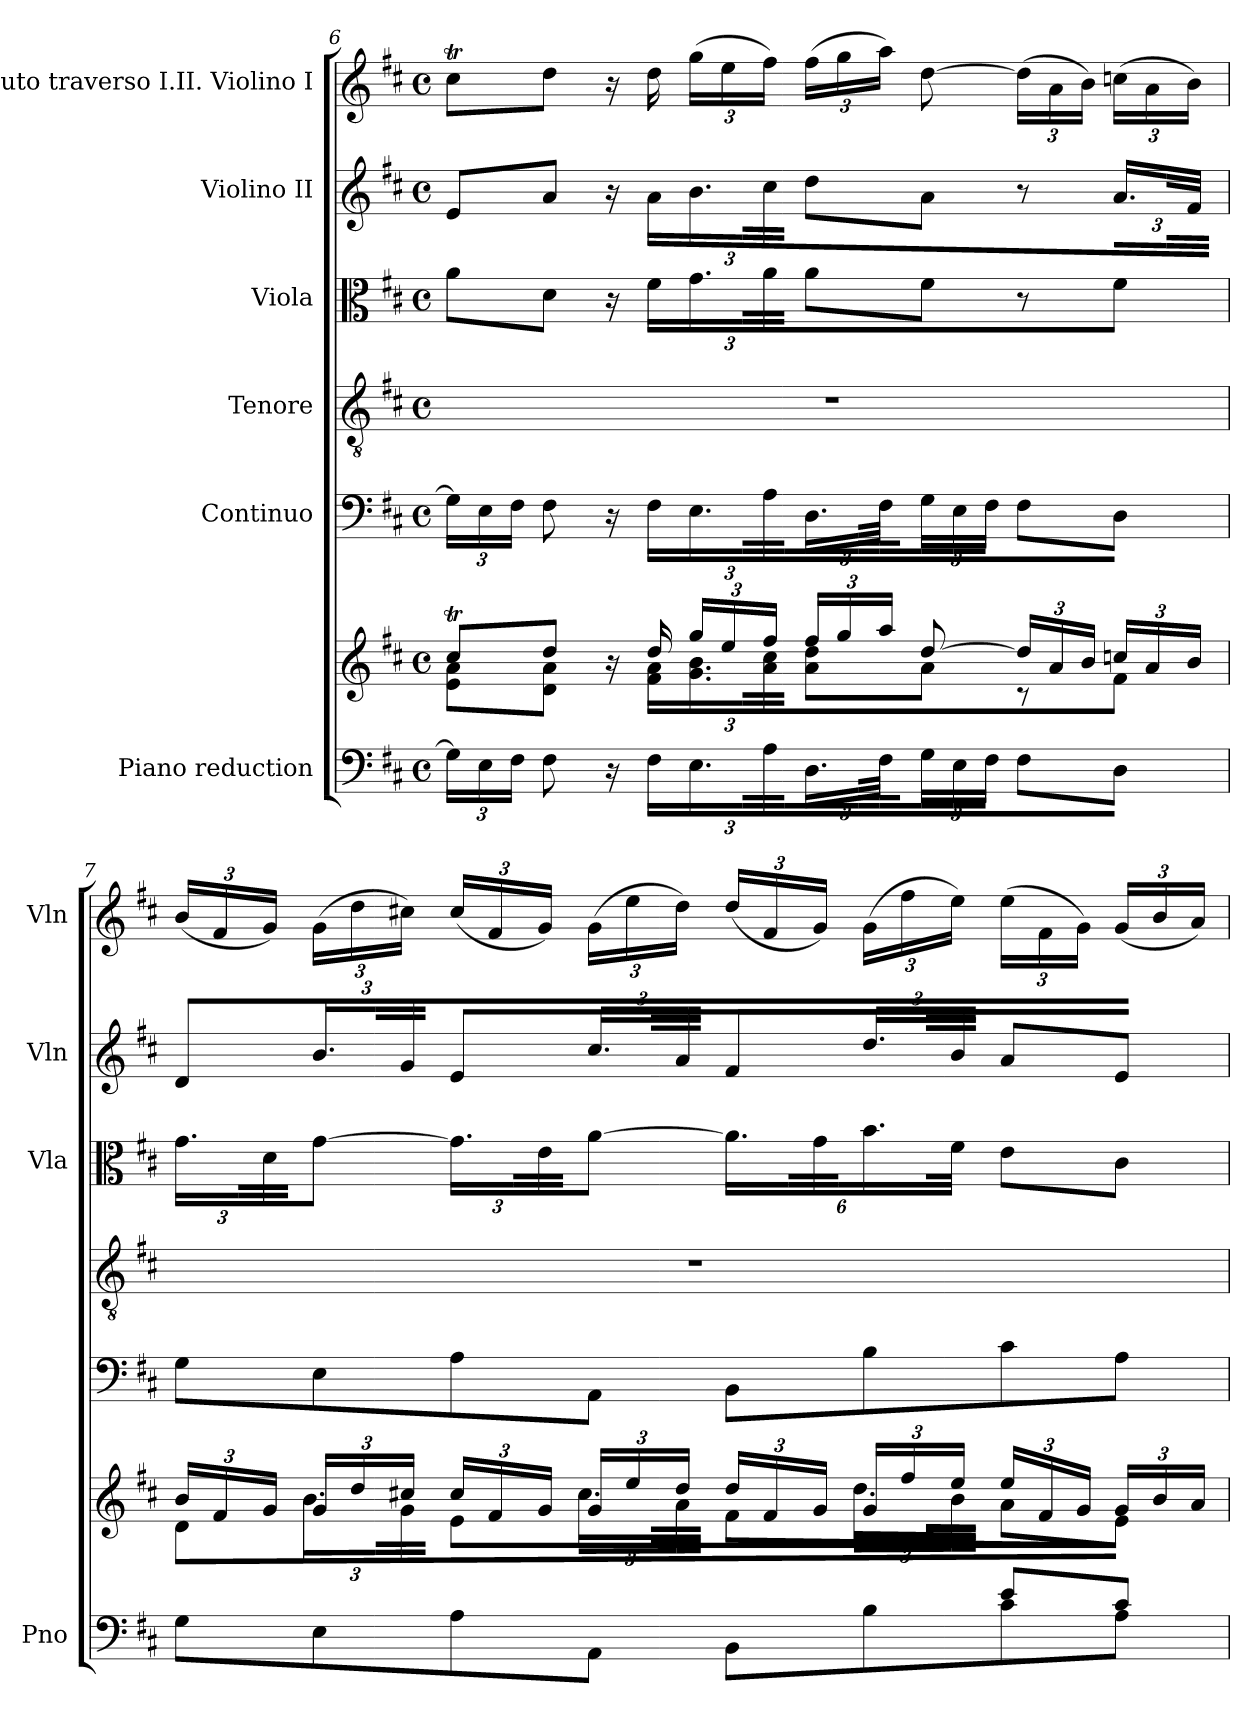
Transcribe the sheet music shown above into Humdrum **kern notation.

**kern	**kern	**kern	**kern	**kern	**kern	**kern
*part6	*part6	*part5	*part4	*part3	*part2	*part1
*staff7	*staff6	*staff5	*staff4	*staff3	*staff2	*staff1
*I"Piano reduction	*	*I"Continuo	*I"Tenore	*I"Viola	*I"Violino II	*I"Flauto traverso I.II. Violino I
*I'Pno	*	*	*	*I'Vla	*I'Vln	*I'Vln
*clefF4	*clefG2	*clefF4	*clefGv2	*clefC3	*clefG2	*clefG2
*k[f#c#]	*k[f#c#]	*k[f#c#]	*k[f#c#]	*k[f#c#]	*k[f#c#]	*k[f#c#]
*M4/4	*M4/4	*M4/4	*M4/4	*M4/4	*M4/4	*M4/4
*met(c)	*met(c)	*met(c)	*met(c)	*met(c)	*met(c)	*met(c)
*Xbrackettup	*	*Xbrackettup	*	*	*	*
=6	=6	=6	=6	=6	=6	=6
*	*^	*	*	*	*	*
24G\LL]	8cc#t/L	8e\ 8a\L	24G\LL]	1r	8a\L	8e/L	8cc#t\L
24E\	.	.	24E\	.	.	.	.
24F#\JJ	.	.	24F#\JJ	.	.	.	.
8F#\	8dd/J	8d\ 8a\J	8F#\	.	8d\J	8a/J	8dd\J
16r	16r	16ryy	16r	.	16r	16r	16r
16F#\LL	16dd/	16f#\ 16a\LL	16F#\LL	.	16f#\LL	16a\LL	16dd\
*	*Xbrackettup	*	*	*	*Xbrackettup	*Xbrackettup	*Xbrackettup
24.E\	24gg/LL	24.g\ 24.b\	24.E\	.	24.g\	24.b\	(>24gg\LL
.	24ee/	.	.	.	.	.	24ee\
48rbyy	.	48rcccyy	48reyy	.	48rffyy	48raayy	.
48A\JJk	24ff#/JJ	48a\ 48cc#\JJk	48A\JJk	.	48a\JJk	48cc#\JJk	24ff#\JJ)
48ryy	.	48ryy	48ryy	.	48ryy	48ryy	.
24.D\LL	24ff#/LL	8a\ 8dd\L	24.D\LL	.	8a\L	8dd\L	(>24ff#\LL
.	24gg/	.	.	.	.	.	24gg\
48rbyy	.	.	48reyy	.	.	.	.
48F#\JJk	24aa/JJ	.	48F#\JJk	.	.	.	24aa\JJ)
48ryy	.	.	48ryy	.	.	.	.
24G\LL	[8dd/	8a\J	24G\LL	.	8f#\J	8a\J	[8dd\
24E\	.	.	24E\	.	.	.	.
24F#\JJ	.	.	24F#\JJ	.	.	.	.
8F#\L	24dd/LL]	8r	8F#\L	.	8r	8r	(>24dd\LL]
.	24a/	.	.	.	.	.	24a\
.	24b/JJ	.	.	.	.	.	24b\JJ)
8D\J	24ccn/LL	8f#\	8D\J	.	8f#\	24.a/LL	(>24ccn\LL
.	24a/	.	.	.	.	.	24a\
.	.	.	.	.	.	48rFyy	.
.	24b/JJ	.	.	.	.	48f#/JJk	24b\JJ)
.	.	.	.	.	.	48ryy	.
!!LO:LB:g=z
=7	=7	=7	=7	=7	=7	=7	=7
*^	*	*	*	*	*	*	*
2ryy	8G\L	24b/LL	8d\L	8G\L	1r	24.g\LL	8d/L	(<24b/LL
.	.	24f#/	.	.	.	.	.	24f#/
.	.	.	.	.	.	48rbyy	.	.
.	.	24g/JJ	.	.	.	48d\JK	.	24g/JJ)
.	.	.	.	.	.	48rgyy	.	.
.	8E\	24g/LL	24.b\L	8E\	.	[8g\J	24.b/L	(>24g\LL
.	.	24dd/	.	.	.	.	.	24dd\
.	.	.	48rgggyy	.	.	.	48ryy	.
.	.	24cc#X/JJ	48g\JJk	.	.	.	48g/JJk	24cc#X\JJ)
.	.	.	48ryy	.	.	.	48ryy	.
.	8A\	24cc#/LL	8e\L	8A\	.	24.g\LL]	8e/L	(<24cc#/LL
.	.	24f#/	.	.	.	.	.	24f#/
.	.	.	.	.	.	48rbyy	.	.
.	.	24g/JJ	.	.	.	48e\JK	.	24g/JJ)
.	.	.	.	.	.	48rgyy	.	.
.	8AA\J	24g/LL	24.cc#\L	8AA\J	.	[8a\J	24.cc#/L	(>24g\LL
.	.	24ee/	.	.	.	.	.	24ee\
.	.	.	48raayy	.	.	.	48ryy	.
.	.	24dd/JJ	48a\JJk	.	.	.	48a/JJk	24dd\JJ)
.	.	.	48ryy	.	.	.	48ryy	.
4ryy	8BB\L	24dd/LL	8f#\L	8BB\L	.	24.a\LL]	8f#/L	(<24dd/LL
.	.	24f#/	.	.	.	.	.	24f#/
.	.	.	.	.	.	48rddyy	.	.
.	.	24g/JJ	.	.	.	48g\K	.	24g/JJ)
.	.	.	.	.	.	48raayy	.	.
.	8B\	24g/LL	24.dd\L	8B\	.	24.b\	24.dd/L	(>24g\LL
.	.	24ff#/	.	.	.	.	.	24ff#\
.	.	.	48rcccyy	.	.	48rffyy	48ryy	.
.	.	24ee/JJ	48b\JJk	.	.	48f#\JJk	48b/JJk	24ee\JJ)
.	.	.	48ryy	.	.	48ryy	48ryy	.
8e/L	8c#\	24ee/LL	8a\L	8c#\	.	8e\L	8a/L	(>24ee\LL
.	.	24f#/	.	.	.	.	.	24f#\
.	.	24g/JJ	.	.	.	.	.	24g\JJ)
8c#/J	8A\J	24g/LL	8e\J	8A\J	.	8c#\J	8e/J	(<24g/LL
.	.	24b/	.	.	.	.	.	24b/
.	.	24a/JJ	.	.	.	.	.	24a/JJ)
*v	*v	*	*	*	*	*	*	*
*	*v	*v	*	*	*	*	*
=	=	=	=	=	=	=
*-	*-	*-	*-	*-	*-	*-
